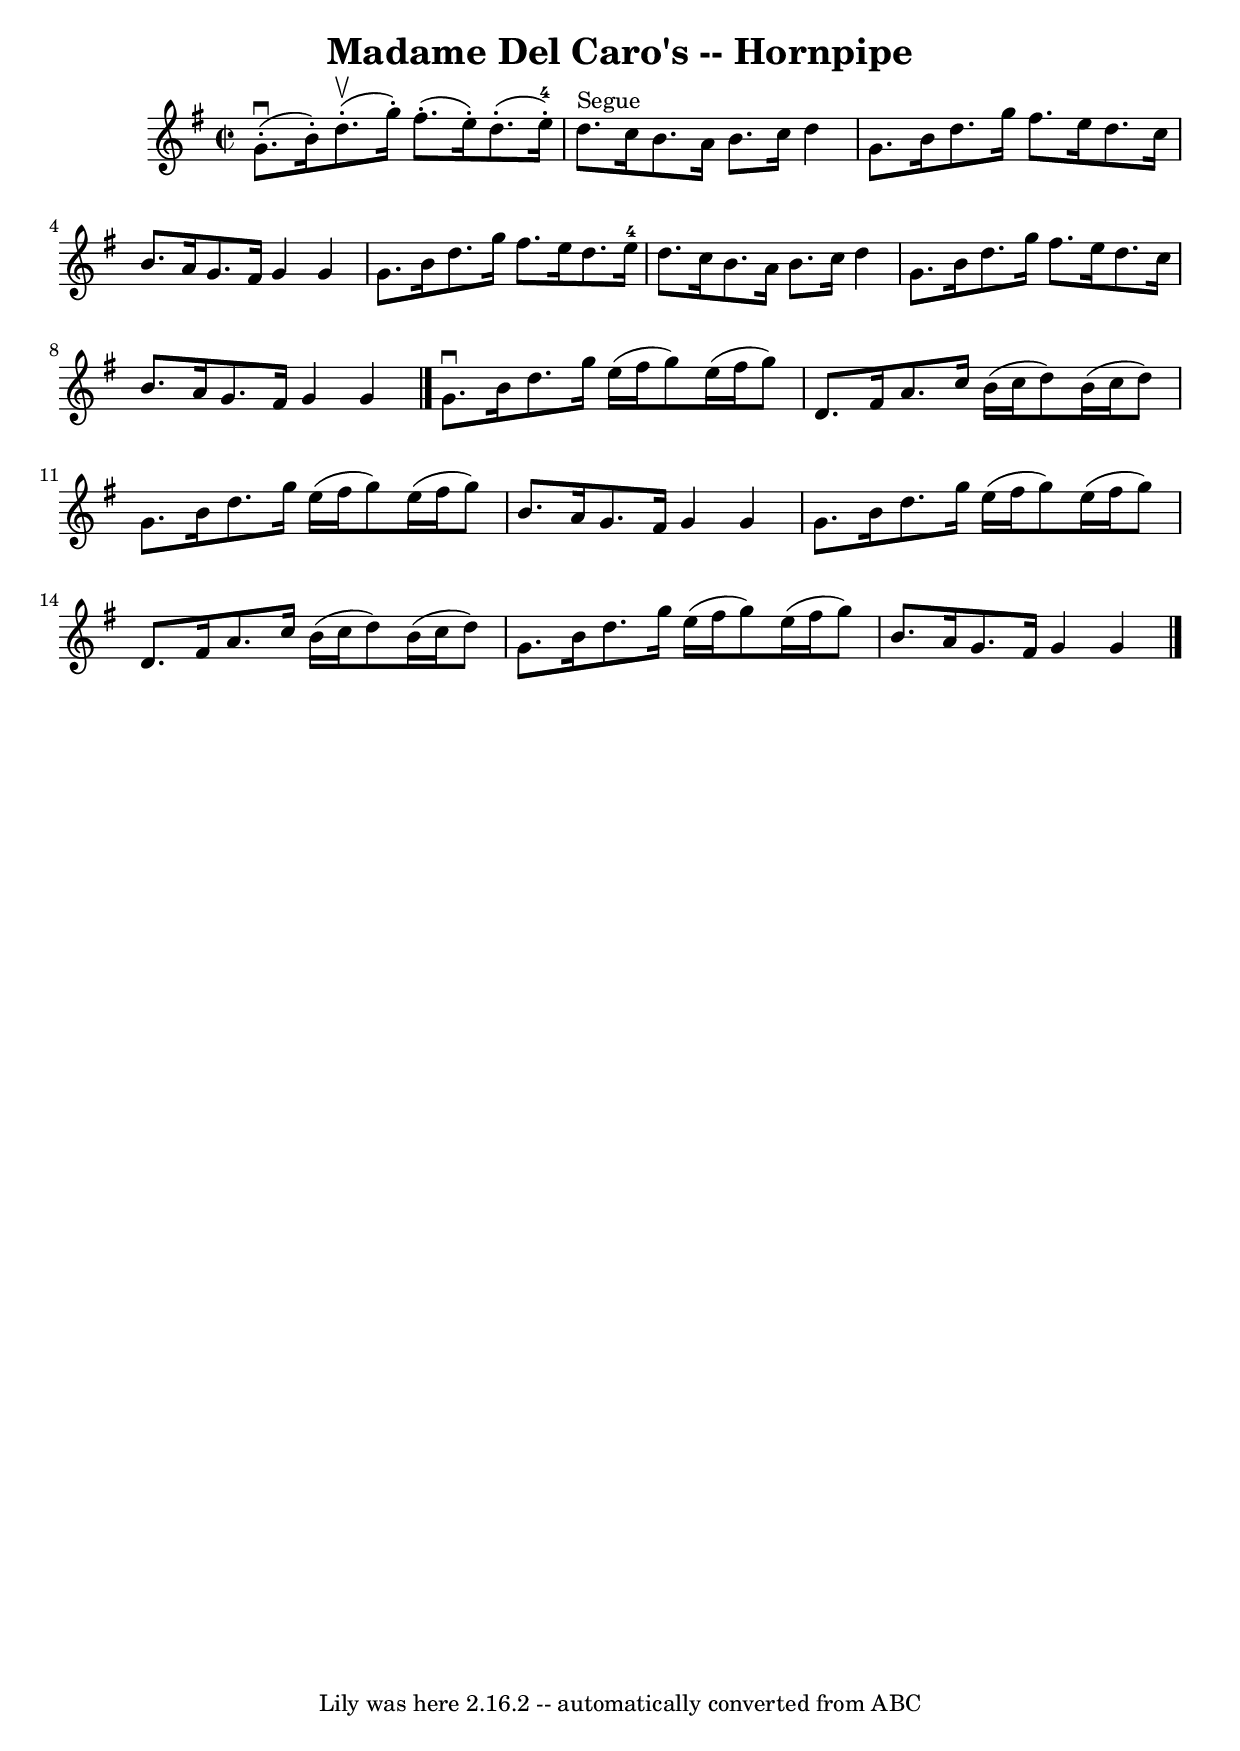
\version "2.7.40"
\include "Mammoth.ily"
\header {
	%% book = "Cole's 1000 Fiddle Tunes"
	crossRefNumber = "1"
	footnotes = ""
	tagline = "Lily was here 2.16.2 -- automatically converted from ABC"
	title = "Madame Del Caro's -- Hornpipe"
}
voicedefault =  {


\override Staff.TimeSignature #'style = #'C
 \time 2/2 \key g \major g'8. (^\downbow-. b'16 -.) d''8. 
(^\upbow-. g''16 -.) fis''8. (-. e''16 -.) d''8. (-. e''16 
-4-.) |
 d''8.^"Segue" c''16 b'8. a'16 b'8. c''16    
d''4  |
 g'8. b'16 d''8. g''16 fis''8. e''16 d''8.  
 c''16  |
 b'8. a'16 g'8. fis'16 g'4 g'4  |
     
g'8. b'16 d''8. g''16 fis''8. e''16 d''8. e''16-4 
|
 d''8. c''16 b'8. a'16 b'8. c''16 d''4  |
    
 g'8. b'16 d''8. g''16 fis''8. e''16 d''8. c''16  |
 
 b'8. a'16 g'8. fis'16 g'4 g'4  \bar "|." g'8.^\downbow   
b'16 d''8. g''16 e''16 (fis''16 g''8) e''16 (fis''16    
g''8) |
 d'8. fis'16 a'8. c''16 b'16 (c''16 d''8  
-) b'16 (c''16 d''8) |
 g'8. b'16 d''8. g''16    
e''16 (fis''16 g''8) e''16 (fis''16 g''8) |
 b'8.   
 a'16 g'8. fis'16 g'4 g'4  |
 g'8. b'16 d''8.    
g''16 e''16 (fis''16 g''8) e''16 (fis''16 g''8) |
 
 d'8. fis'16 a'8. c''16 b'16 (c''16 d''8) b'16 (
c''16 d''8) |
 g'8. b'16 d''8. g''16 e''16 (
fis''16 g''8) e''16 (fis''16 g''8) |
 b'8. a'16    
g'8. fis'16 g'4 g'4  \bar "|."   
}

\score{
    <<

	\context Staff="default"
	{
	    \voicedefault 
	}

    >>
	\layout {
	}
	\midi {}
}
